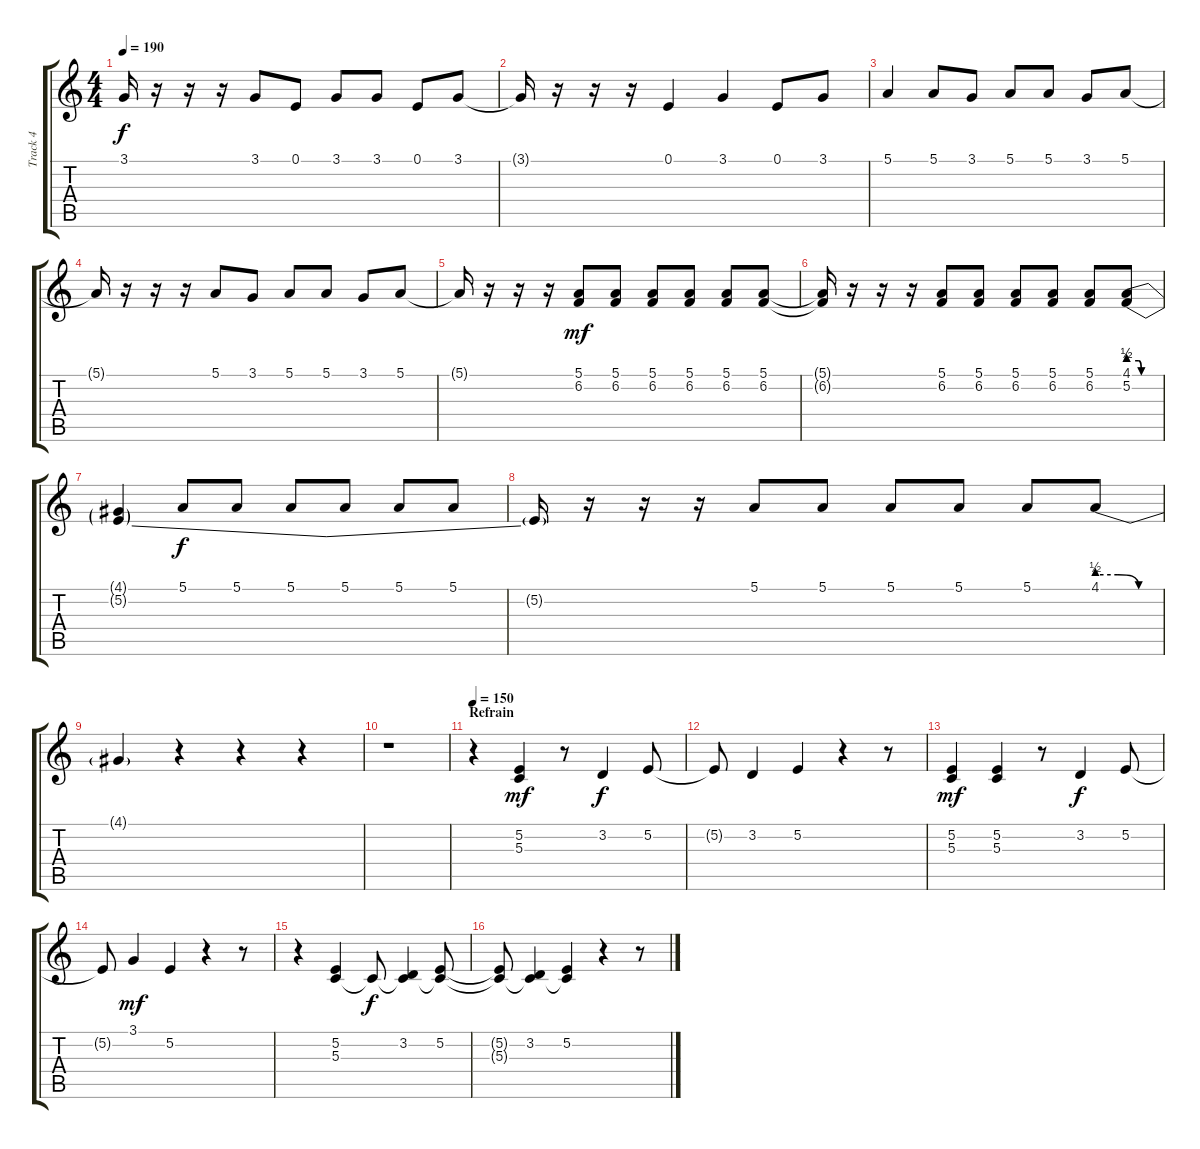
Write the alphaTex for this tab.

\track ("Track 4" "Track 4") {instrument altosax}
\staff {score tabs}
\tuning (E4 B3 G3 D3 A2 E2) {hide}
\ts (4 4)
\tempo 190
\clef g2
\ks c
3.1{t}.16{dy f} r.16 r.16 r.16 3.1.8 0.1.8 3.1.8 3.1.8 0.1.8 3.1.8 |
3.1{t}.16 r.16 r.16 r.16 0.1.4 3.1.4 0.1.8 3.1.8 |
5.1.4 5.1.8 3.1.8 5.1.8 5.1.8 3.1.8 5.1.8 |
5.1{t}.16 r.16 r.16 r.16 5.1.8 3.1.8 5.1.8 5.1.8 3.1.8 5.1.8 |
5.1{t}.16 r.16 r.16 r.16 (5.1 6.2).8{dy mf} (5.1 6.2).8 (5.1 6.2).8 (5.1 6.2).8 (5.1 6.2).8 (5.1 6.2).8 |
(5.1{t} 6.2{t}).16 r.16 r.16 r.16 (5.1 6.2).8 (5.1 6.2).8 (5.1 6.2).8 (5.1 6.2).8 (5.1 6.2).8 (4.1{be (custom 0 2 20 2 25 0 60 0)} 5.2{be (custom 0 2 20 2 25 0 60 0)}).8 |
(4.1{t} 5.2{t}).4 5.1.8{dy f} 5.1.8 5.1.8 5.1.8 5.1.8 5.1.8 |
5.2{t}.16 r.16 r.16 r.16 5.1.8 5.1.8 5.1.8 5.1.8 5.1.8 4.1{be (custom 0 2 20 2 40 0 60 0)}.8 |
4.1{t}.4 r.4 r.4 r.4 |
r.1 |
\section ("" "Refrain")
\tempo 150
r.4 (5.2 5.3).4{dy mf} r.8 3.2.4{dy f} 5.2.8 |
5.2{t}.8 3.2.4 5.2.4 r.4 r.8 |
(5.2 5.3).4{dy mf} (5.2 5.3).4 r.8 3.2.4{dy f} 5.2.8 |
5.2{t}.8 3.1.4{dy mf} 5.2.4 r.4 r.8 |
r.4 (5.2 5.3).4 5.3{t}.8{dy f} (3.2 5.3{t}).4 (5.2 5.3{t}).8 |
(5.2{t} 5.3{t}).8 (3.2 5.3{t}).4 (5.2 5.3{t}).4 r.4 r.8
